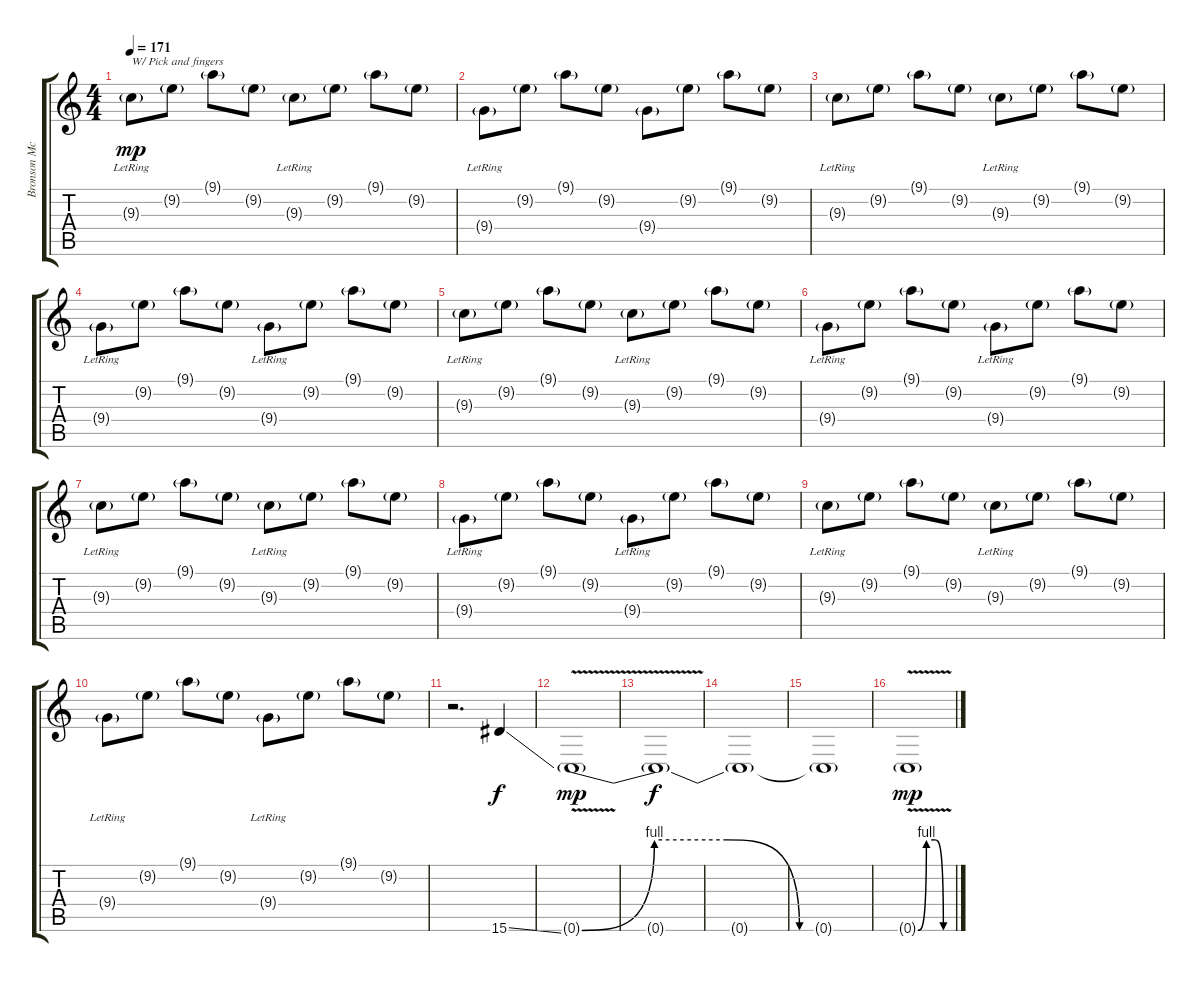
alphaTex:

\track ("Bronson McDowall (Guitar)" "Bronson Mc") {instrument distortionguitar}
\staff {score tabs}
\tuning (C4 G3 Eb3 Bb2 F2 C2) {hide}
\ts (4 4)
\tempo 171
\clef g2
\ks c
9.3{g lr}.8{txt "W/ Pick and fingers" dy mp instrument distortionguitar} 9.2{g}.8 9.1{g}.8 9.2{g}.8 9.3{g lr}.8 9.2{g}.8 9.1{g}.8 9.2{g}.8 |
9.4{g lr}.8 9.2{g}.8 9.1{g}.8 9.2{g}.8 9.4{g}.8 9.2{g}.8 9.1{g}.8 9.2{g}.8 |
9.3{g lr}.8 9.2{g}.8 9.1{g}.8 9.2{g}.8 9.3{g lr}.8 9.2{g}.8 9.1{g}.8 9.2{g}.8 |
9.4{g lr}.8 9.2{g}.8 9.1{g}.8 9.2{g}.8 9.4{g lr}.8 9.2{g}.8 9.1{g}.8 9.2{g}.8 |
9.3{g lr}.8 9.2{g}.8 9.1{g}.8 9.2{g}.8 9.3{g lr}.8 9.2{g}.8 9.1{g}.8 9.2{g}.8 |
9.4{g lr}.8 9.2{g}.8 9.1{g}.8 9.2{g}.8 9.4{g lr}.8 9.2{g}.8 9.1{g}.8 9.2{g}.8 |
9.3{g lr}.8 9.2{g}.8 9.1{g}.8 9.2{g}.8 9.3{g lr}.8 9.2{g}.8 9.1{g}.8 9.2{g}.8 |
9.4{g lr}.8 9.2{g}.8 9.1{g}.8 9.2{g}.8 9.4{g lr}.8 9.2{g}.8 9.1{g}.8 9.2{g}.8 |
9.3{g lr}.8 9.2{g}.8 9.1{g}.8 9.2{g}.8 9.3{g lr}.8 9.2{g}.8 9.1{g}.8 9.2{g}.8 |
9.4{g lr}.8 9.2{g}.8 9.1{g}.8 9.2{g}.8 9.4{g lr}.8 9.2{g}.8 9.1{g}.8 9.2{g}.8 |
r.2{d} 15.6{ss}.4{dy f} |
0.6{be (custom 0 0 15 4 30 4 45 0 60 0) v g}.1{dy mp} |
0.6{t}.1{dy f} |
0.6{t}.1 |
0.6{t}.1 |
0.6{be (custom 0 0 15 4 30 4 45 0 60 0) v g}.1{dy mp}
